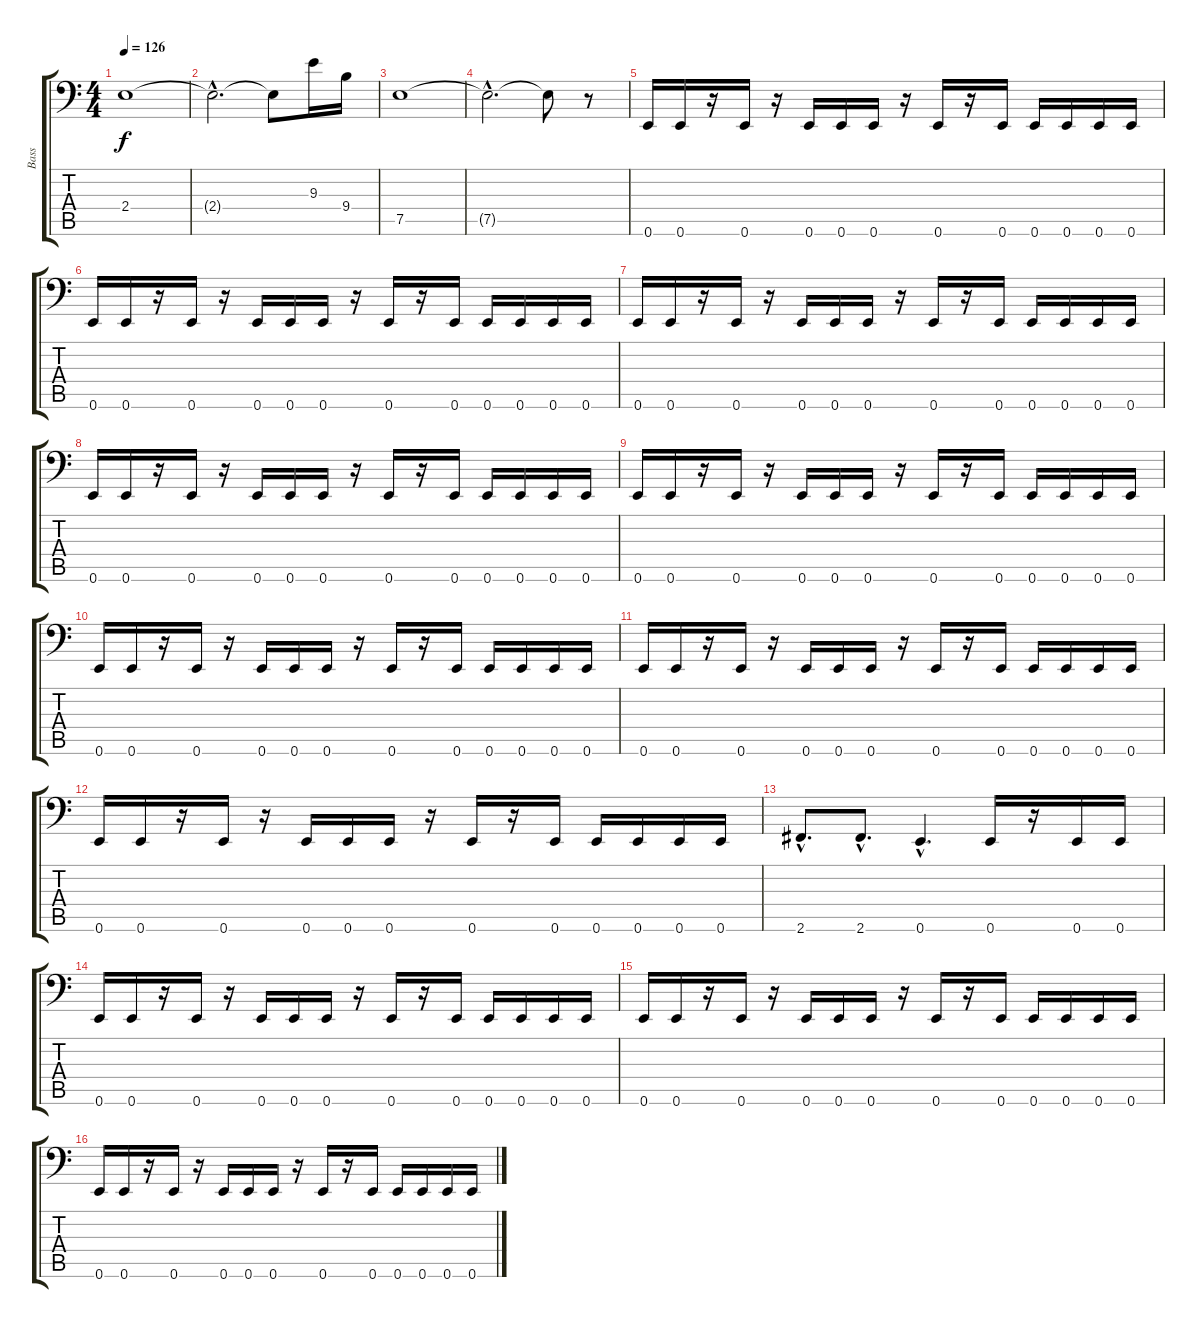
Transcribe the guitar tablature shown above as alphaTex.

\track ("Bass" "Bass") {instrument electricbassfinger}
\staff {score tabs}
\tuning (E3 B2 G2 D2 A1 E1) {hide}
\ts (4 4)
\tempo 126
\clef f4
\ks c
2.4.1{dy f instrument electricbassfinger} |
2.4{hac t}.2{d} 2.4{t}.8 9.3.16 9.4.16 |
7.5.1 |
7.5{hac t}.2{d} 7.5{t}.8 r.8 |
0.6.16 0.6.16 r.16 0.6.16 r.16 0.6.16 0.6.16 0.6.16 r.16 0.6.16 r.16 0.6.16 0.6.16 0.6.16 0.6.16 0.6.16 |
0.6.16 0.6.16 r.16 0.6.16 r.16 0.6.16 0.6.16 0.6.16 r.16 0.6.16 r.16 0.6.16 0.6.16 0.6.16 0.6.16 0.6.16 |
0.6.16 0.6.16 r.16 0.6.16 r.16 0.6.16 0.6.16 0.6.16 r.16 0.6.16 r.16 0.6.16 0.6.16 0.6.16 0.6.16 0.6.16 |
0.6.16 0.6.16 r.16 0.6.16 r.16 0.6.16 0.6.16 0.6.16 r.16 0.6.16 r.16 0.6.16 0.6.16 0.6.16 0.6.16 0.6.16 |
0.6.16 0.6.16 r.16 0.6.16 r.16 0.6.16 0.6.16 0.6.16 r.16 0.6.16 r.16 0.6.16 0.6.16 0.6.16 0.6.16 0.6.16 |
0.6.16 0.6.16 r.16 0.6.16 r.16 0.6.16 0.6.16 0.6.16 r.16 0.6.16 r.16 0.6.16 0.6.16 0.6.16 0.6.16 0.6.16 |
0.6.16 0.6.16 r.16 0.6.16 r.16 0.6.16 0.6.16 0.6.16 r.16 0.6.16 r.16 0.6.16 0.6.16 0.6.16 0.6.16 0.6.16 |
0.6.16 0.6.16 r.16 0.6.16 r.16 0.6.16 0.6.16 0.6.16 r.16 0.6.16 r.16 0.6.16 0.6.16 0.6.16 0.6.16 0.6.16 |
2.6{hac}.8{d} 2.6{hac}.8{d} 0.6{hac}.4{d} 0.6.16 r.16 0.6.16 0.6.16 |
0.6.16 0.6.16 r.16 0.6.16 r.16 0.6.16 0.6.16 0.6.16 r.16 0.6.16 r.16 0.6.16 0.6.16 0.6.16 0.6.16 0.6.16 |
0.6.16 0.6.16 r.16 0.6.16 r.16 0.6.16 0.6.16 0.6.16 r.16 0.6.16 r.16 0.6.16 0.6.16 0.6.16 0.6.16 0.6.16 |
0.6.16 0.6.16 r.16 0.6.16 r.16 0.6.16 0.6.16 0.6.16 r.16 0.6.16 r.16 0.6.16 0.6.16 0.6.16 0.6.16 0.6.16
